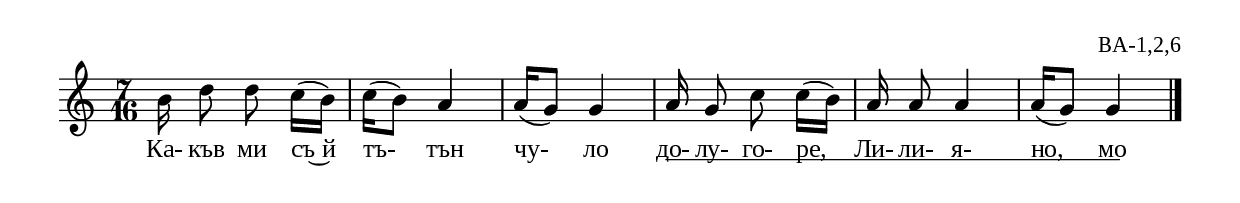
%{
ba_001_2_06
%}

\include "td-preamble.ly"

\score {
\relative c'' {
%\tempo 8 = 152
\time 7/16
b16 d8\noBeam d c16[( b]) | c[( b8]) a4 | a16[( g8)] g4 | a16 g8\noBeam c c16[( b]) |
a16 a8\noBeam a4 | a16[( g8]) g4 
 \bar "|." 
}
\addlyrics { Ка- къв ми съ~й тъ- тън чу- ло 
до- \startTextSpan лу- го- ре, Ли- ли- я- но, мо \stopTextSpan }
%
\layout {
  indent = #0
  line-width = 190\mm
  ragged-right=##f
\context {
      \Lyrics
      \consists "Text_spanner_engraver"
      \override TextSpanner #'direction = #DOWN
      \override TextSpanner #'style = #'line    
      \override TextSpanner #'outside-staff-priority = ##f
      \override TextSpanner #'padding = #0.2 % sets the distance of the line from the lyrics
      \override TextSpanner #'bound-details =
      #`((left . ((Y . 0)
                  (padding . 0)
                  (attach-dir . ,LEFT)))
         (left-broken . ((end-on-note . #t)))
         (right . ((Y . 0)
                   (padding . 0)
                   (attach-dir . ,RIGHT))))
    }

}
%
\midi { 
	\context {
		\Score tempoWholesPerMinute = #(ly:make-moment 152 8)
		}
	}
}
%
\header{
  opus = "ВА-1,2,6"
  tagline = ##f
}


